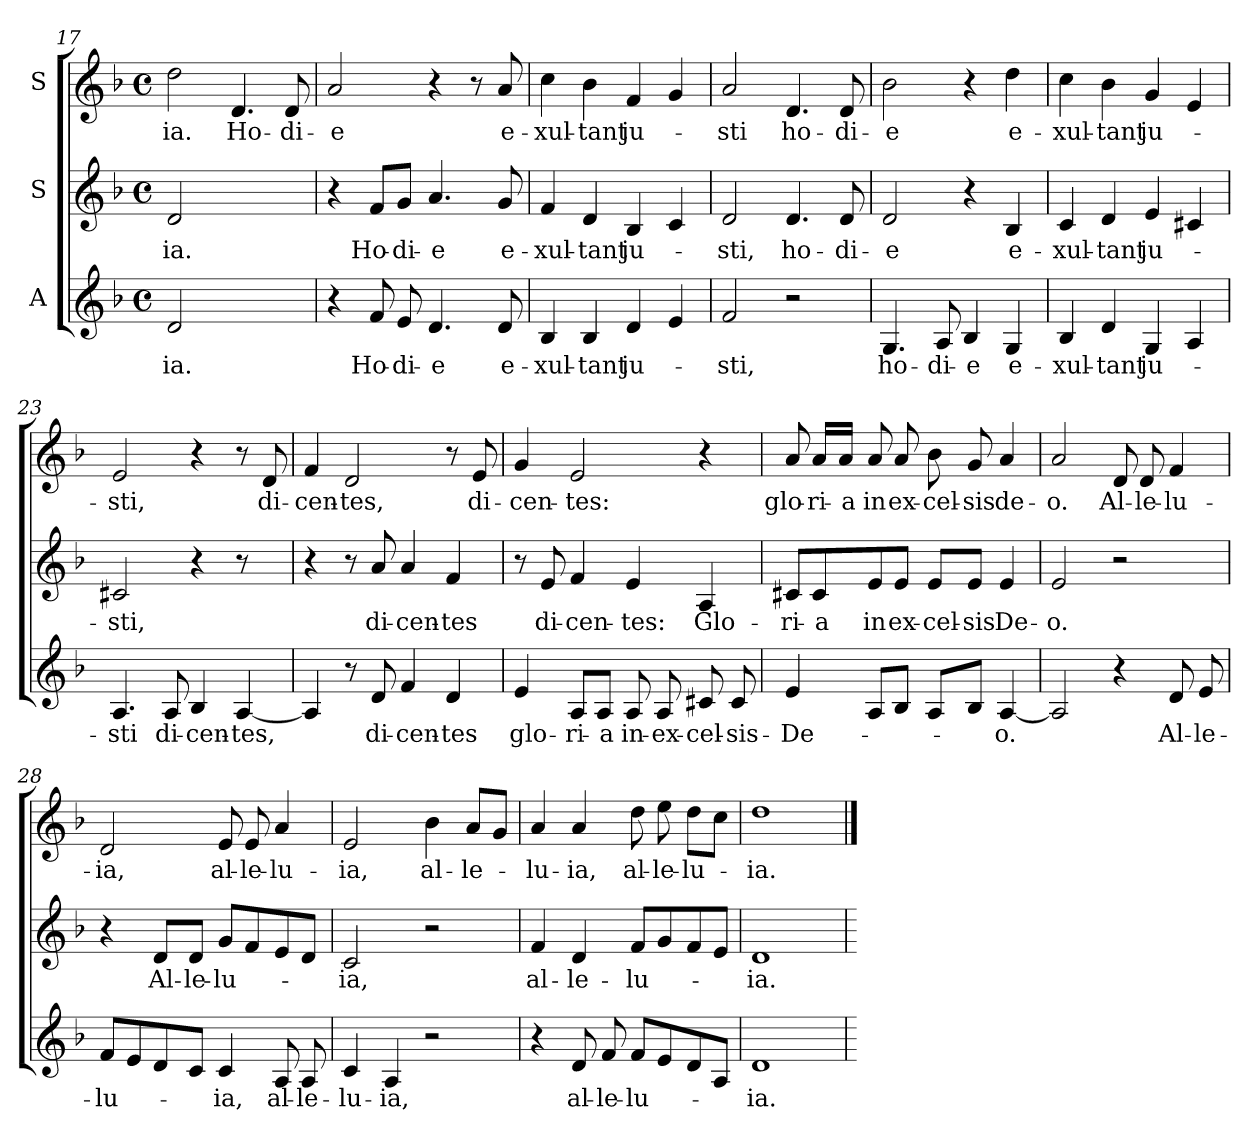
**kern	**text	**kern	**text	**kern	**text
*part3	*part3	*part2	*part2	*part1	*part1
*staff3	*staff3	*staff2	*staff2	*staff1	*staff1
*I"A	*	*I"S	*	*I"S	*
*clefG2	*	*clefG2	*	*clefG2	*
*k[b-]	*	*k[b-]	*	*k[b-]	*
*F:	*	*F:	*	*F:	*
*M4/4	*	*M4/4	*	*M4/4	*
*met(c)	*	*met(c)	*	*met(c)	*
=17	=17	=17	=17	=17	=17
!	!LO:LY:b:cj	!	!LO:LY:b:cj	!	!LO:LY:b:cj
2d/	-ia.	2d/	-ia.	2dd\	-ia.
!	!	!	!	!	!LO:LY:b:cj
2ryy	.	2ryy	.	4.d/	Ho-
!	!	!	!	!	!LO:LY:b:cj
.	.	.	.	8d/	-di-
=18	=18	=18	=18	=18	=18
!	!	!	!	!	!LO:LY:b:cj
4r	.	4r	.	2a/	-e
!	!LO:LY:b:cj	!	!LO:LY:b:cj	!	!
8f/	Ho-	8f/L	Ho-	.	.
!	!LO:LY:b:cj	!	!LO:LY:b:cj	!	!
8e/	-di-	8g/J	-di-	.	.
!	!LO:LY:b:cj	!	!LO:LY:b:cj	!	!
4.d/	-e	4.a/	-e	4r	.
.	.	.	.	8r	.
!	!LO:LY:b:cj	!	!LO:LY:b:cj	!	!LO:LY:b:cj
8d/	e-	8g/	e-	8a/	e-
=19	=19	=19	=19	=19	=19
!	!LO:LY:b:cj	!	!LO:LY:b:cj	!	!LO:LY:b:cj
4B-/	-xul-	4f/	-xul-	4cc\	-xul-
!	!LO:LY:b:cj	!	!LO:LY:b:cj	!	!LO:LY:b:cj
4B-/	-tant	4d/	-tant	4b-\	-tant
!	!LO:LY:b:cj	!	!LO:LY:b:cj	!	!LO:LY:b:cj
4d/	ju-	4B-/	ju-	4f/	ju-
4e/	.	4c/	.	4g/	.
=20	=20	=20	=20	=20	=20
!	!LO:LY:b:cj	!	!LO:LY:b:cj	!	!LO:LY:b:cj
2f/	-sti,	2d/	-sti,	2a/	-sti
!	!	!	!LO:LY:b:cj	!	!LO:LY:b:cj
2r	.	4.d/	ho-	4.d/	ho-
!	!	!	!LO:LY:b:cj	!	!LO:LY:b:cj
.	.	8d/	-di-	8d/	-di-
!!LO:LB:g=z
=21	=21	=21	=21	=21	=21
!	!LO:LY:b:cj	!	!LO:LY:b:cj	!	!LO:LY:b:cj
4.G/	ho-	2d/	-e	2b-\	-e
!	!LO:LY:b:cj	!	!	!	!
8A/	-di-	.	.	.	.
!	!LO:LY:b:cj	!	!	!	!
4B-/	-e	4r	.	4r	.
!	!LO:LY:b:cj	!	!LO:LY:b:cj	!	!LO:LY:b:cj
4G/	e-	4B-/	e-	4dd\	e-
=22	=22	=22	=22	=22	=22
!	!LO:LY:b:cj	!	!LO:LY:b:cj	!	!LO:LY:b:cj
4B-/	-xul-	4c/	-xul-	4cc\	-xul-
!	!LO:LY:b:cj	!	!LO:LY:b:cj	!	!LO:LY:b:cj
4d/	-tant	4d/	-tant	4b-\	-tant
!	!LO:LY:b:cj	!	!LO:LY:b:cj	!	!LO:LY:b:cj
4G/	ju-	4e/	ju-	4g/	ju-
4A/	.	4c#X/	.	4e/	.
=23	=23	=23	=23	=23	=23
!	!LO:LY:b:cj	!	!LO:LY:b:cj	!	!LO:LY:b:cj
4.A/	-sti	2c#X/	-sti,	2e/	-sti,
!	!LO:LY:b:cj	!	!	!	!
8A/	di-	.	.	.	.
!	!LO:LY:b:cj	!	!	!	!
4B-/	-cen-	4r	.	4r	.
!	!LO:LY:b:cj	!	!	!	!
[<4A/	-tes,	8r	.	8r	.
!	!	!	!	!	!LO:LY:b:cj
.	.	8ryy	.	8d/	di-
=24	=24	=24	=24	=24	=24
!	!	!	!	!	!LO:LY:b:cj
4A/]	.	4r	.	4f/	-cen-
!	!	!	!	!	!LO:LY:b:cj
8r	.	8r	.	2d/	-tes,
!	!LO:LY:b:cj	!	!LO:LY:b:cj	!	!
8d/	di-	8a/	di-	.	.
!	!LO:LY:b:cj	!	!LO:LY:b:cj	!	!
4f/	-cen-	4a/	-cen-	.	.
!	!LO:LY:b:cj	!	!LO:LY:b:cj	!	!
4d/	-tes	4f/	-tes	8r	.
!	!	!	!	!	!LO:LY:b:cj
.	.	.	.	8e/	di-
=25	=25	=25	=25	=25	=25
!	!LO:LY:b:cj	!	!	!	!LO:LY:b:cj
4e/	glo-	8r	.	4g/	-cen-
!	!	!	!LO:LY:b:cj	!	!
.	.	8e/	di-	.	.
!	!LO:LY:b:cj	!	!LO:LY:b:cj	!	!LO:LY:b:cj
8A/L	-ri-	4f/	-cen-	2e/	-tes:
!	!LO:LY:b:cj	!	!	!	!
8A/J	-a	.	.	.	.
!	!LO:LY:b:cj	!	!LO:LY:b:cj	!	!
8A/	in-	4e/	-tes:	.	.
!	!LO:LY:b:cj	!	!	!	!
8A/	-ex-	.	.	.	.
!	!LO:LY:b:cj	!	!LO:LY:b:cj	!	!
8c#X/	-cel-	4A/	Glo-	4r	.
!	!LO:LY:b:cj	!	!	!	!
8c#/	-sis-	.	.	.	.
!!LO:LB:g=z
=26	=26	=26	=26	=26	=26
!	!LO:LY:b:cj	!	!LO:LY:b:cj	!	!LO:LY:b
4e/	-De-	8c#X/L	-ri-	8a/	glo-
!	!	!	!LO:LY:b:cj	!	!LO:LY:b:cj
.	.	8c#/	-a	16a/L	-ri-
!	!	!	!	!	!LO:LY:b:rj
.	.	.	.	16a/J	-a
!	!	!	!LO:LY:b:cj	!	!LO:LY:b:cj
8A/L	.	8e/	in	8a/	in
!	!	!	!LO:LY:b	!	!LO:LY:b
8B-/J	.	8e/J	ex-	8a/	ex-
!	!	!	!LO:LY:b:cj	!	!LO:LY:b:cj
8A/L	.	8e/L	-cel-	8b-\	-cel-
!	!	!	!LO:LY:b:rj	!	!LO:LY:b:rj
8B-/J	.	8e/J	-sis	8g/	-sis
!	!LO:LY:b:cj	!	!LO:LY:b:cj	!	!LO:LY:b:cj
[<4A/	-o.	4e/	De-	4a/	de-
=27	=27	=27	=27	=27	=27
!	!	!	!LO:LY:b:cj	!	!LO:LY:b:cj
2A/]	.	2e/	-o.	2a/	-o.
!	!	!	!	!	!LO:LY:b
4r	.	2r	.	8d/	Al-
!	!	!	!	!	!LO:LY:b:cj
.	.	.	.	8d/	-le-
!	!LO:LY:b	!	!	!	!LO:LY:b:cj
8d/	Al-	.	.	4f/	-lu-
!	!LO:LY:b:rj	!	!	!	!
8e/	-le-	.	.	.	.
=28	=28	=28	=28	=28	=28
!	!LO:LY:b:cj	!	!	!	!LO:LY:b:cj
8f/L	-lu-	4r	.	2d/	-ia,
8e/	.	.	.	.	.
!	!	!	!LO:LY:b	!	!
8d/	.	8d/L	Al-	.	.
!	!	!	!LO:LY:b:cj	!	!
8c/J	.	8d/J	-le-	.	.
!	!LO:LY:b:cj	!	!LO:LY:b:rj	!	!LO:LY:b:cj
4c/	-ia,	8g/L	-lu-	8e/	al-
!	!	!	!	!	!LO:LY:b:cj
.	.	8f/	.	8e/	-le-
!	!LO:LY:b:cj	!	!	!	!LO:LY:b:cj
8A/	al-	8e/	.	4a/	-lu-
!	!LO:LY:b:cj	!	!	!	!
8A/	-le-	8d/J	.	.	.
=29	=29	=29	=29	=29	=29
!	!LO:LY:b:cj	!	!LO:LY:b:cj	!	!LO:LY:b:cj
4c/	-lu-	2c/	-ia,	2e/	-ia,
!	!LO:LY:b:cj	!	!	!	!
4A/	-ia,	.	.	.	.
!	!	!	!	!	!LO:LY:b:cj
2r	.	2r	.	4b-\	al-
!	!	!	!	!	!LO:LY:b:cj
.	.	.	.	8a/L	-le-
.	.	.	.	8g/J	.
=30	=30	=30	=30	=30	=30
!	!	!	!LO:LY:b:cj	!	!LO:LY:b:cj
4r	.	4f/	al-	4a/	-lu-
!	!LO:LY:b	!	!LO:LY:b:cj	!	!LO:LY:b:cj
8d/	al-	4d/	-le-	4a/	-ia,
!	!LO:LY:b:cj	!	!	!	!
8f/	-le-	.	.	.	.
!	!LO:LY:b:cj	!	!LO:LY:b:cj	!	!LO:LY:b
8f/L	-lu-	8f/L	-lu-	8dd\	al-
!	!	!	!	!	!LO:LY:b:cj
8e/	.	8g/	.	8ee\	-le-
!	!	!	!	!	!LO:LY:b:rj
8d/	.	8f/	.	8dd\L	-lu-
8A/J	.	8e/J	.	8cc\J	.
=31	=31	=31	=31	=31	=31
!	!LO:LY:b:cj	!	!LO:LY:b:cj	!	!LO:LY:b:cj
1d	-ia.	1d	-ia.	1dd	-ia.
=	==	=	==	==	==
*-	*-	*-	*-	*-	*-
